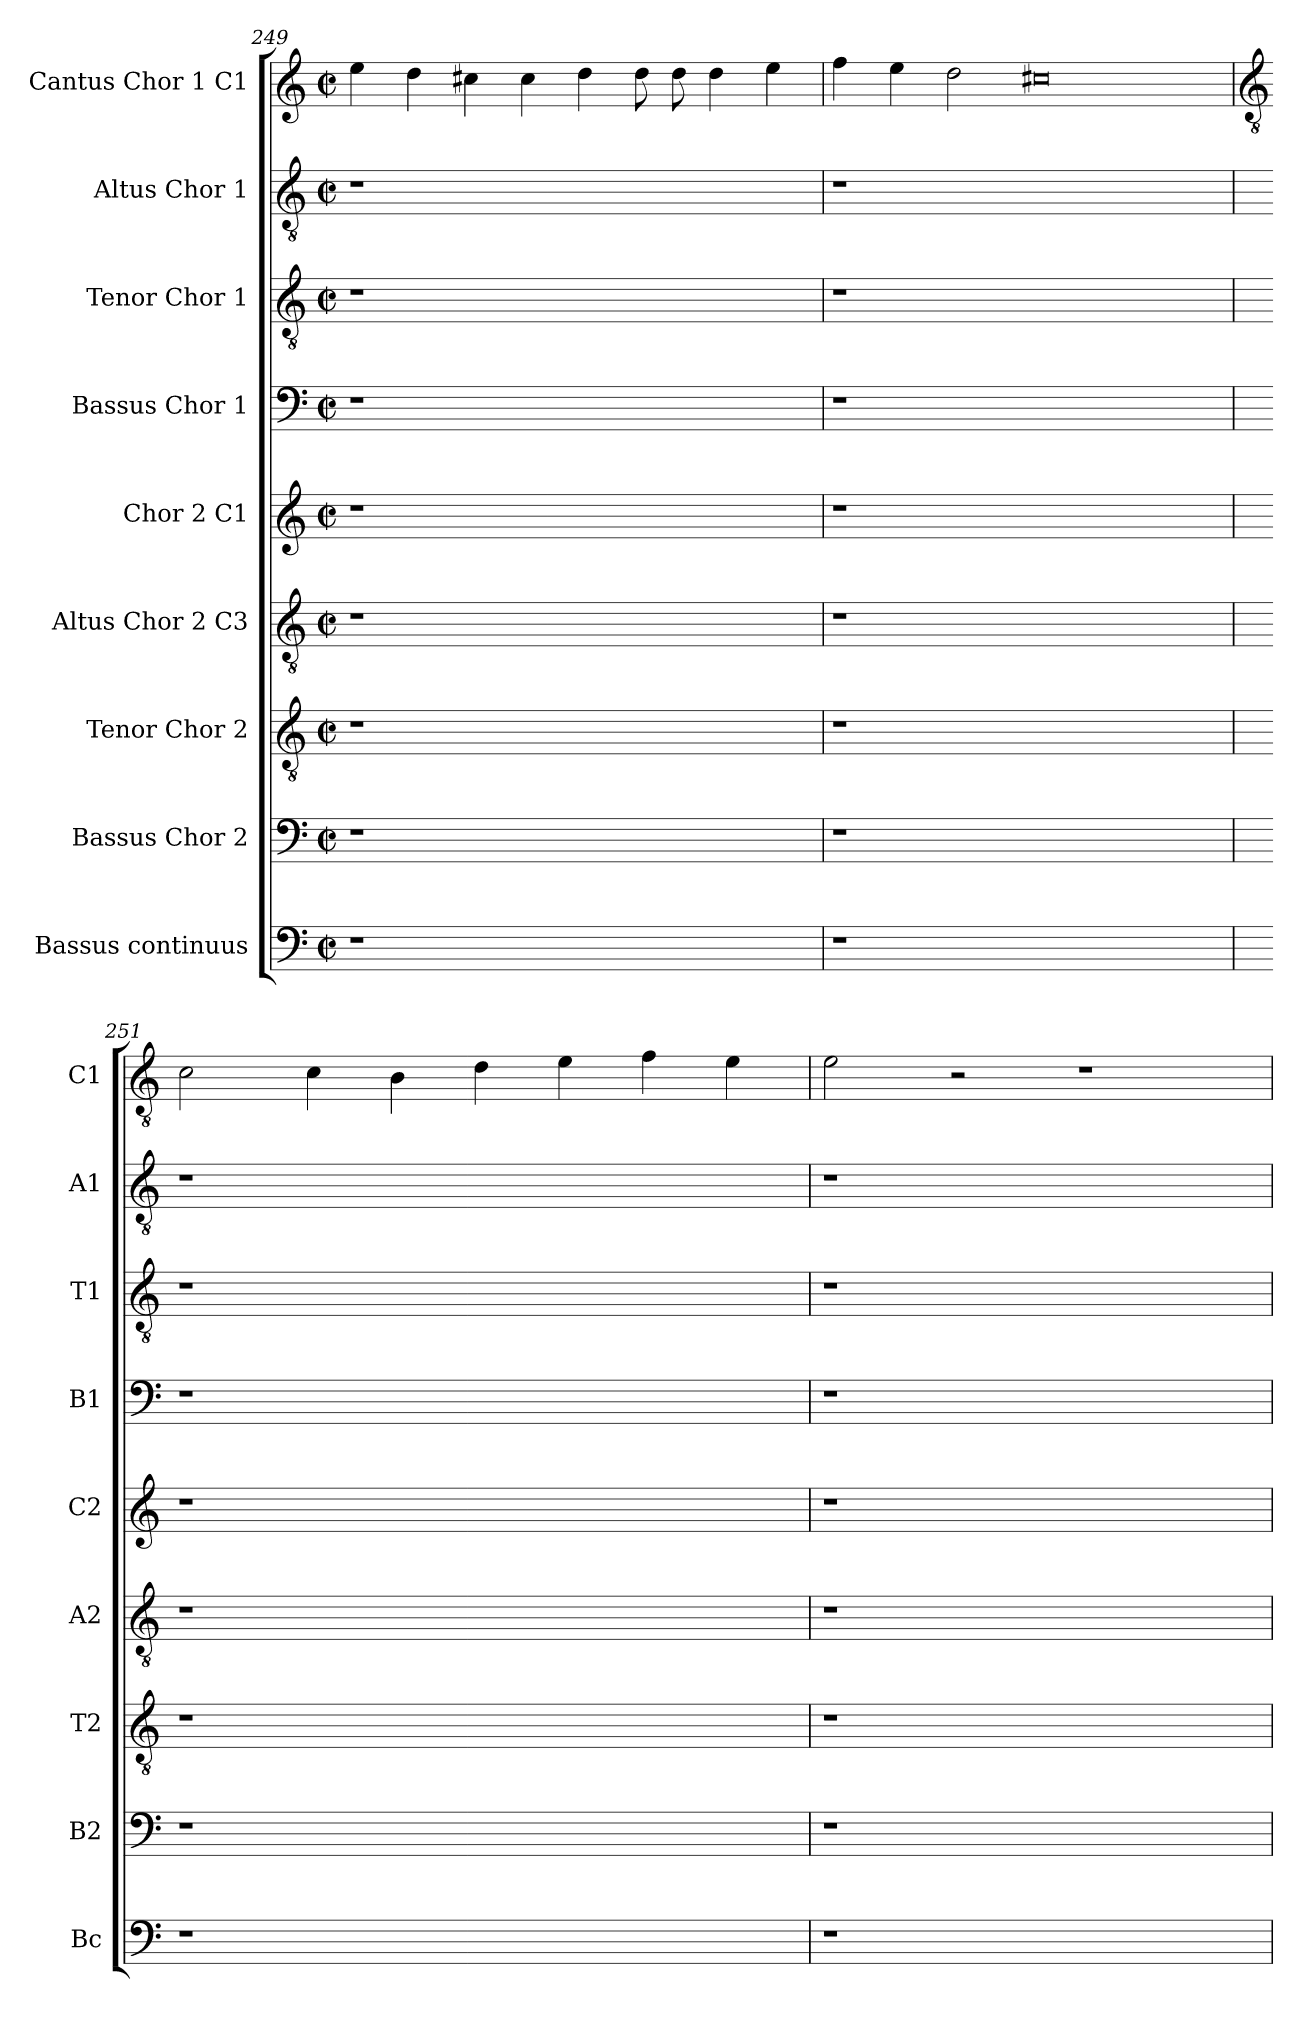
**kern	**kern	**kern	**kern	**kern	**kern	**kern	**kern	**kern
*part9	*part8	*part7	*part6	*part5	*part4	*part3	*part2	*part1
*staff9	*staff8	*staff7	*staff6	*staff5	*staff4	*staff3	*staff2	*staff1
*I"Bassus continuus	*I"Bassus Chor 2	*I"Tenor Chor 2	*I"Altus Chor 2 C3	*I"Chor 2 C1	*I"Bassus Chor 1	*I"Tenor Chor 1	*I"Altus Chor 1	*I"Cantus Chor 1 C1
*I'Bc	*I'B2	*I'T2	*I'A2	*I'C2	*I'B1	*I'T1	*I'A1	*I'C1
*clefF4	*clefF4	*clefGv2	*clefGv2	*clefG2	*clefF4	*clefGv2	*clefGv2	*clefG2
*ITrd7c12	*	*	*	*	*	*	*	*
*k[]	*k[]	*k[]	*k[]	*k[]	*k[]	*k[]	*k[]	*k[]
*C:	*C:	*C:	*C:	*C:	*C:	*C:	*C:	*C:
*M2/2	*M2/2	*M2/2	*M2/2	*M2/2	*M2/2	*M2/2	*M2/2	*M2/2
*met(c|)	*met(c|)	*met(c|)	*met(c|)	*met(c|)	*met(c|)	*met(c|)	*met(c|)	*met(c|)
=249	=249	=249	=249	=249	=249	=249	=249	=249
1r	1r	1r	1r	1r	1r	1r	1r	4ee\
.	.	.	.	.	.	.	.	4dd\
.	.	.	.	.	.	.	.	4cc#X\
.	.	.	.	.	.	.	.	4cc#\
1ryy	1ryy	1ryy	1ryy	1ryy	1ryy	1ryy	1ryy	4dd\
.	.	.	.	.	.	.	.	8dd\
.	.	.	.	.	.	.	.	8dd\
.	.	.	.	.	.	.	.	4dd\
.	.	.	.	.	.	.	.	4ee\
=250	=250	=250	=250	=250	=250	=250	=250	=250
1r	1r	1r	1r	1r	1r	1r	1r	4ff\
.	.	.	.	.	.	.	.	4ee\
.	.	.	.	.	.	.	.	2dd\
0ryy	0ryy	0ryy	0ryy	0ryy	0ryy	0ryy	0ryy	0cc#X
!!LO:PB:g=z
=251!	=251!	=251!	=251!	=251!	=251!	=251!	=251!	=251!
*	*	*	*	*	*	*	*	*clefGv2
1r	1r	1r	1r	1r	1r	1r	1r	2c\
.	.	.	.	.	.	.	.	4c\
.	.	.	.	.	.	.	.	4B\
1ryy	1ryy	1ryy	1ryy	1ryy	1ryy	1ryy	1ryy	4d\
.	.	.	.	.	.	.	.	4e\
.	.	.	.	.	.	.	.	4f\
.	.	.	.	.	.	.	.	4e\
=252	=252	=252	=252	=252	=252	=252	=252	=252
1r	1r	1r	1r	1r	1r	1r	1r	2e\
.	.	.	.	.	.	.	.	2r
1ryy	1ryy	1ryy	1ryy	1ryy	1ryy	1ryy	1ryy	1r
=	=	=	=	=	=	=	=	=
*-	*-	*-	*-	*-	*-	*-	*-	*-
